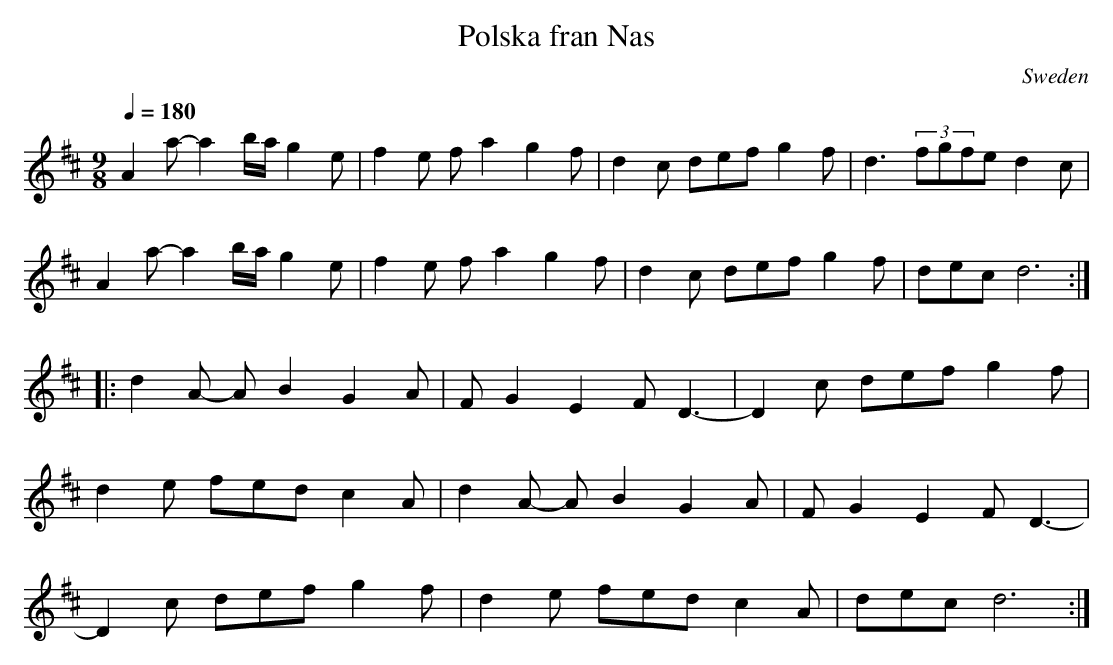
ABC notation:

X:1
T:Polska fran Nas
L:1/8
M:9/8
O:Sweden
Q:1/4=180
K:D major
A2a- a2b/2a/2 g2e|f2e f a2g2f|d2c def g2f|d3 (3fgfe d2c|
A2a- a2b/2a/2 g2e|f2e f a2g2f|d2c def g2f|dec d6:|
|:d2A- A B2G2A|F G2E2F D3-|D2c def g2f|
d2e fed c2A|d2A- A B2G2A|F G2E2F D3-|
D2c def g2f|d2e fed c2A|dec d6:|
